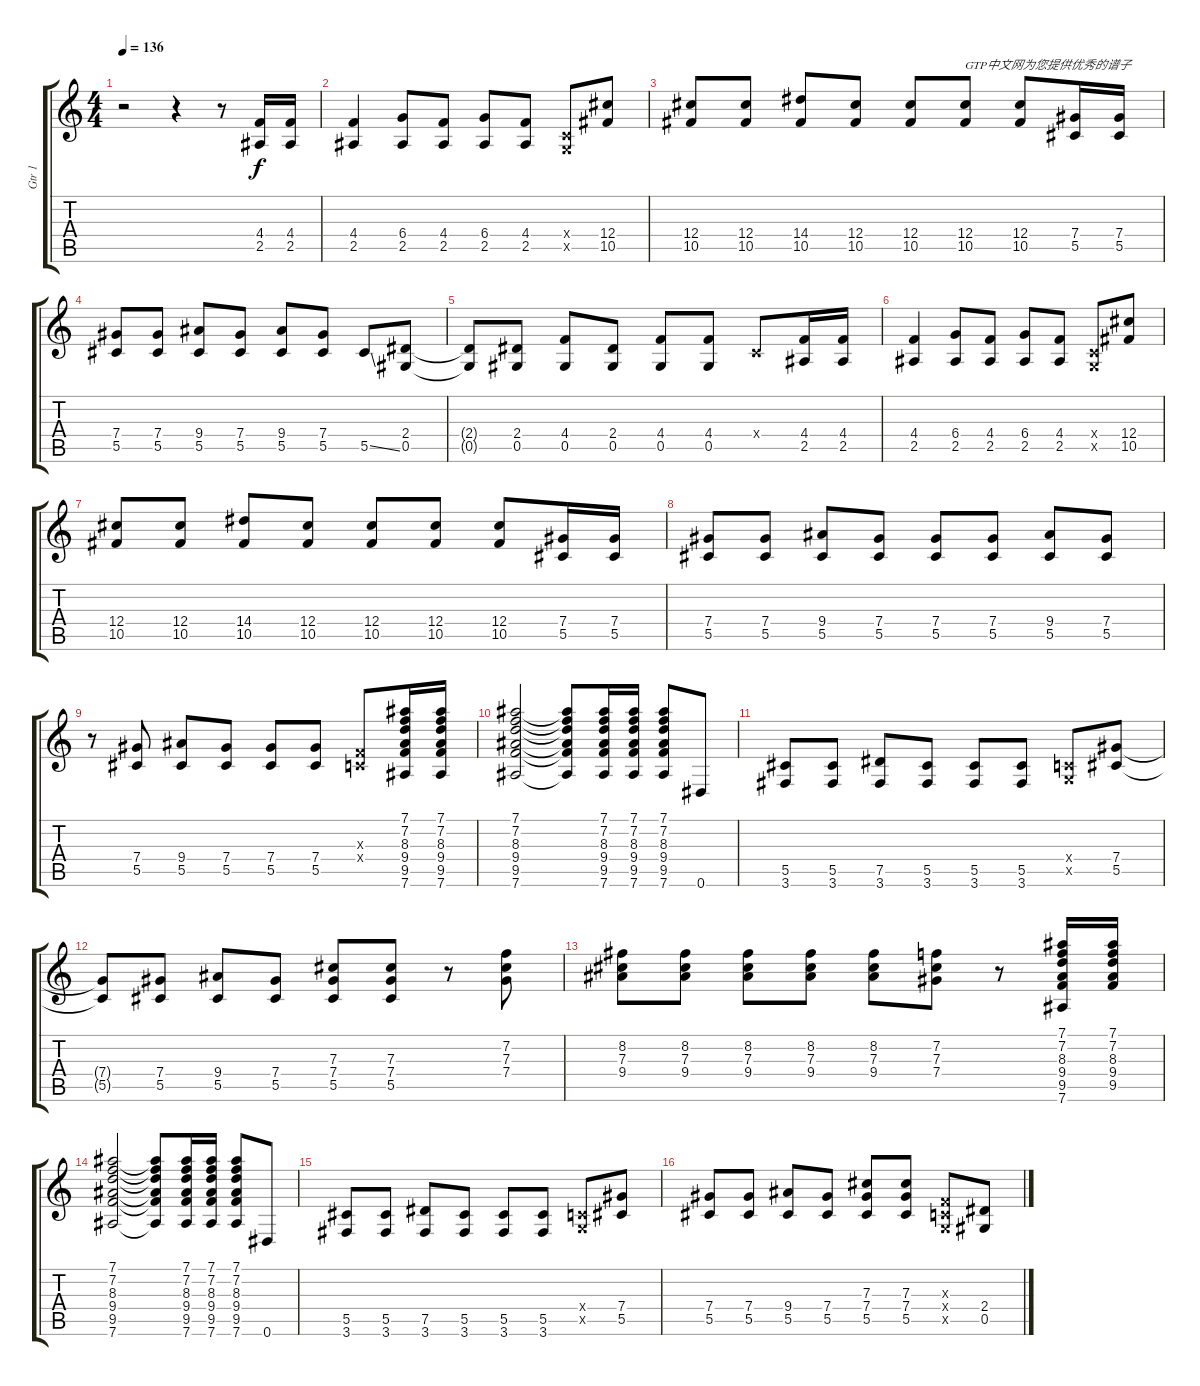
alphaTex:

\track ("Gtr 1" "Gtr 1") {instrument overdrivenguitar}
\staff {score tabs}
\tuning (Eb4 Bb3 Gb3 Db3 Ab2 Eb2) {hide}
\ts (4 4)
\tempo 136
\clef g2
\ks c
r.2{dy f instrument overdrivenguitar} r.4 r.8 (4.4 2.5).16 (4.4 2.5).16 |
(4.4 2.5).4 (6.4 2.5).8 (4.4 2.5).8 (6.4 2.5).8 (4.4 2.5).8 (-1.4{x} -1.5{x}).8 (12.4 10.5).8 |
(12.4 10.5).8 (12.4 10.5).8 (14.4 10.5).8 (12.4 10.5).8 (12.4 10.5).8 (12.4 10.5).8{txt "GTP中文网为您提供优秀的谱子"} (12.4 10.5).8 (7.4 5.5).16 (7.4 5.5).16 |
(7.4 5.5).8 (7.4 5.5).8 (9.4 5.5).8 (7.4 5.5).8 (9.4 5.5).8 (7.4 5.5).8 5.5{ss}.8 (2.4 0.5).8 |
(2.4{t} 0.5{t}).8 (2.4 0.5).8 (4.4 0.5).8 (2.4 0.5).8 (4.4 0.5).8 (4.4 0.5).8 -1.4{x}.8 (4.4 2.5).16 (4.4 2.5).16 |
(4.4 2.5).4 (6.4 2.5).8 (4.4 2.5).8 (6.4 2.5).8 (4.4 2.5).8 (-1.4{x} -1.5{x}).8 (12.4 10.5).8 |
(12.4 10.5).8 (12.4 10.5).8 (14.4 10.5).8 (12.4 10.5).8 (12.4 10.5).8 (12.4 10.5).8 (12.4 10.5).8 (7.4 5.5).16 (7.4 5.5).16 |
(7.4 5.5).8 (7.4 5.5).8 (9.4 5.5).8 (7.4 5.5).8 (7.4 5.5).8 (7.4 5.5).8 (9.4 5.5).8 (7.4 5.5).8 |
r.8 (7.4 5.5).8 (9.4 5.5).8 (7.4 5.5).8 (7.4 5.5).8 (7.4 5.5).8 (-1.3{x} -1.4{x}).8 (7.1 7.2 8.3 9.4 9.5 7.6).16 (7.1 7.2 8.3 9.4 9.5 7.6).16 |
(7.1 7.2 8.3 9.4 9.5 7.6).2 (7.1{t} 7.2{t} 8.3{t} 9.4{t} 9.5{t} 7.6{t}).8 (7.1 7.2 8.3 9.4 9.5 7.6).16 (7.1 7.2 8.3 9.4 9.5 7.6).16 (7.1 7.2 8.3 9.4 9.5 7.6).8 0.6.8 |
(5.5 3.6).8 (5.5 3.6).8 (7.5 3.6).8 (5.5 3.6).8 (5.5 3.6).8 (5.5 3.6).8 (-1.4{x} -1.5{x}).8 (7.4 5.5).8 |
(7.4{t} 5.5{t}).8 (7.4 5.5).8 (9.4 5.5).8 (7.4 5.5).8 (7.3 7.4 5.5).8 (7.3 7.4 5.5).8 r.8 (7.2 7.3 7.4).8 |
(8.2 7.3 9.4).8 (8.2 7.3 9.4).8 (8.2 7.3 9.4).8 (8.2 7.3 9.4).8 (8.2 7.3 9.4).8 (7.2 7.3 7.4).8 r.8 (7.1 7.2 8.3 9.4 9.5 7.6).16 (7.1 7.2 8.3 9.4 9.5).16 |
(7.1 7.2 8.3 9.4 9.5 7.6).2 (7.1{t} 7.2{t} 8.3{t} 9.4{t} 9.5{t} 7.6{t}).8 (7.1 7.2 8.3 9.4 9.5 7.6).16 (7.1 7.2 8.3 9.4 9.5 7.6).16 (7.1 7.2 8.3 9.4 9.5 7.6).8 0.6.8 |
(5.5 3.6).8 (5.5 3.6).8 (7.5 3.6).8 (5.5 3.6).8 (5.5 3.6).8 (5.5 3.6).8 (-1.4{x} -1.5{x}).8 (7.4 5.5).8 |
(7.4 5.5).8 (7.4 5.5).8 (9.4 5.5).8 (7.4 5.5).8 (7.3 7.4 5.5).8 (7.3 7.4 5.5).8 (-1.3{x} -1.4{x} -1.5{x}).8 (2.4 0.5).8
